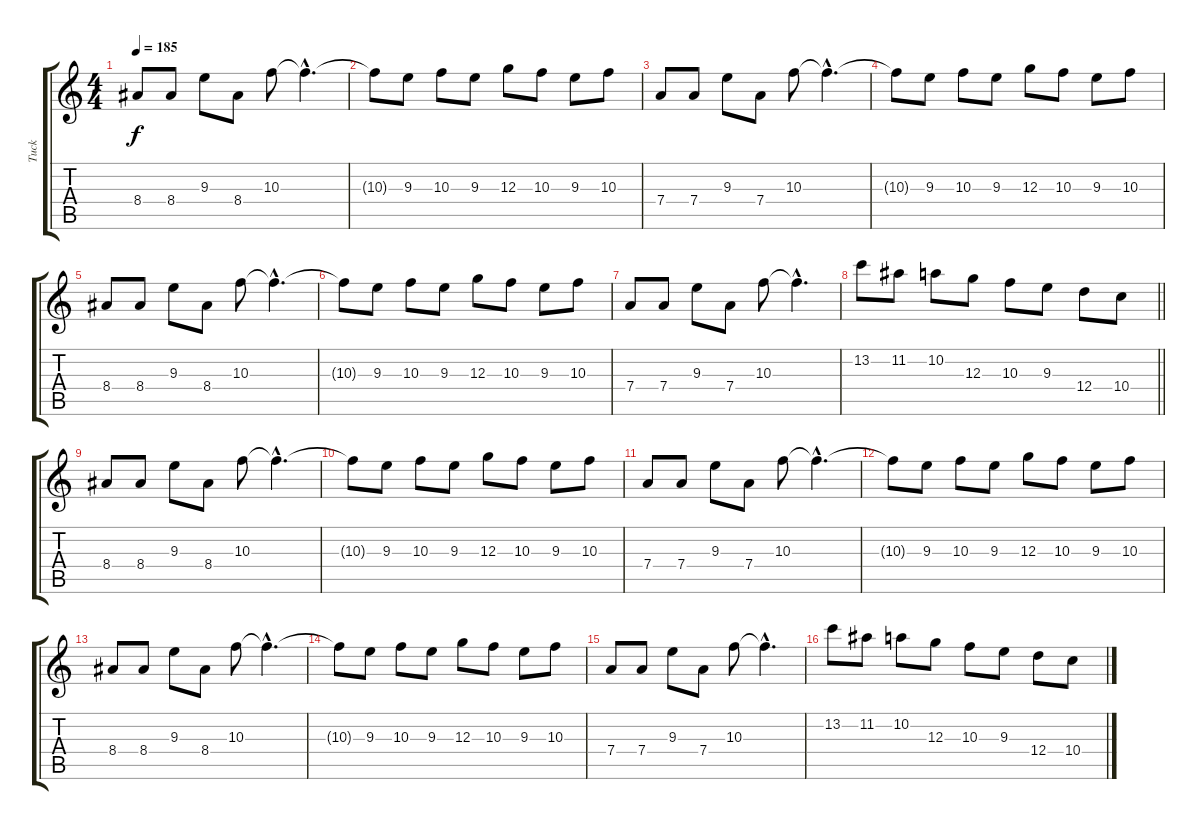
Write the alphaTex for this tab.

\track ("Tuck" "Tuck") {instrument distortionguitar}
\staff {score tabs}
\tuning (E4 B3 G3 D3 A2 E2) {hide}
\ts (4 4)
\tempo 185
\clef g2
\ks c
8.4.8{dy f} 8.4.8 9.3.8 8.4.8 10.3.8 10.3{hac t}.4{d} |
10.3{t}.8 9.3.8 10.3.8 9.3.8 12.3.8 10.3.8 9.3.8 10.3.8 |
7.4.8 7.4.8 9.3.8 7.4.8 10.3.8 10.3{hac t}.4{d} |
10.3{t}.8 9.3.8 10.3.8 9.3.8 12.3.8 10.3.8 9.3.8 10.3.8 |
8.4.8 8.4.8 9.3.8 8.4.8 10.3.8 10.3{hac t}.4{d} |
10.3{t}.8 9.3.8 10.3.8 9.3.8 12.3.8 10.3.8 9.3.8 10.3.8 |
7.4.8 7.4.8 9.3.8 7.4.8 10.3.8 10.3{hac t}.4{d} |
\barLineRight lightlight
13.2.8 11.2.8 10.2.8 12.3.8 10.3.8 9.3.8 12.4.8 10.4.8 |
8.4.8{balance 0} 8.4.8 9.3.8 8.4.8 10.3.8 10.3{hac t}.4{d} |
10.3{t}.8 9.3.8 10.3.8 9.3.8 12.3.8 10.3.8 9.3.8 10.3.8 |
7.4.8 7.4.8 9.3.8 7.4.8 10.3.8 10.3{hac t}.4{d} |
10.3{t}.8 9.3.8 10.3.8 9.3.8 12.3.8 10.3.8 9.3.8 10.3.8 |
8.4.8 8.4.8 9.3.8 8.4.8 10.3.8 10.3{hac t}.4{d} |
10.3{t}.8 9.3.8 10.3.8 9.3.8 12.3.8 10.3.8 9.3.8 10.3.8 |
7.4.8 7.4.8 9.3.8 7.4.8 10.3.8 10.3{hac t}.4{d} |
13.2.8 11.2.8 10.2.8 12.3.8 10.3.8 9.3.8 12.4.8 10.4.8
